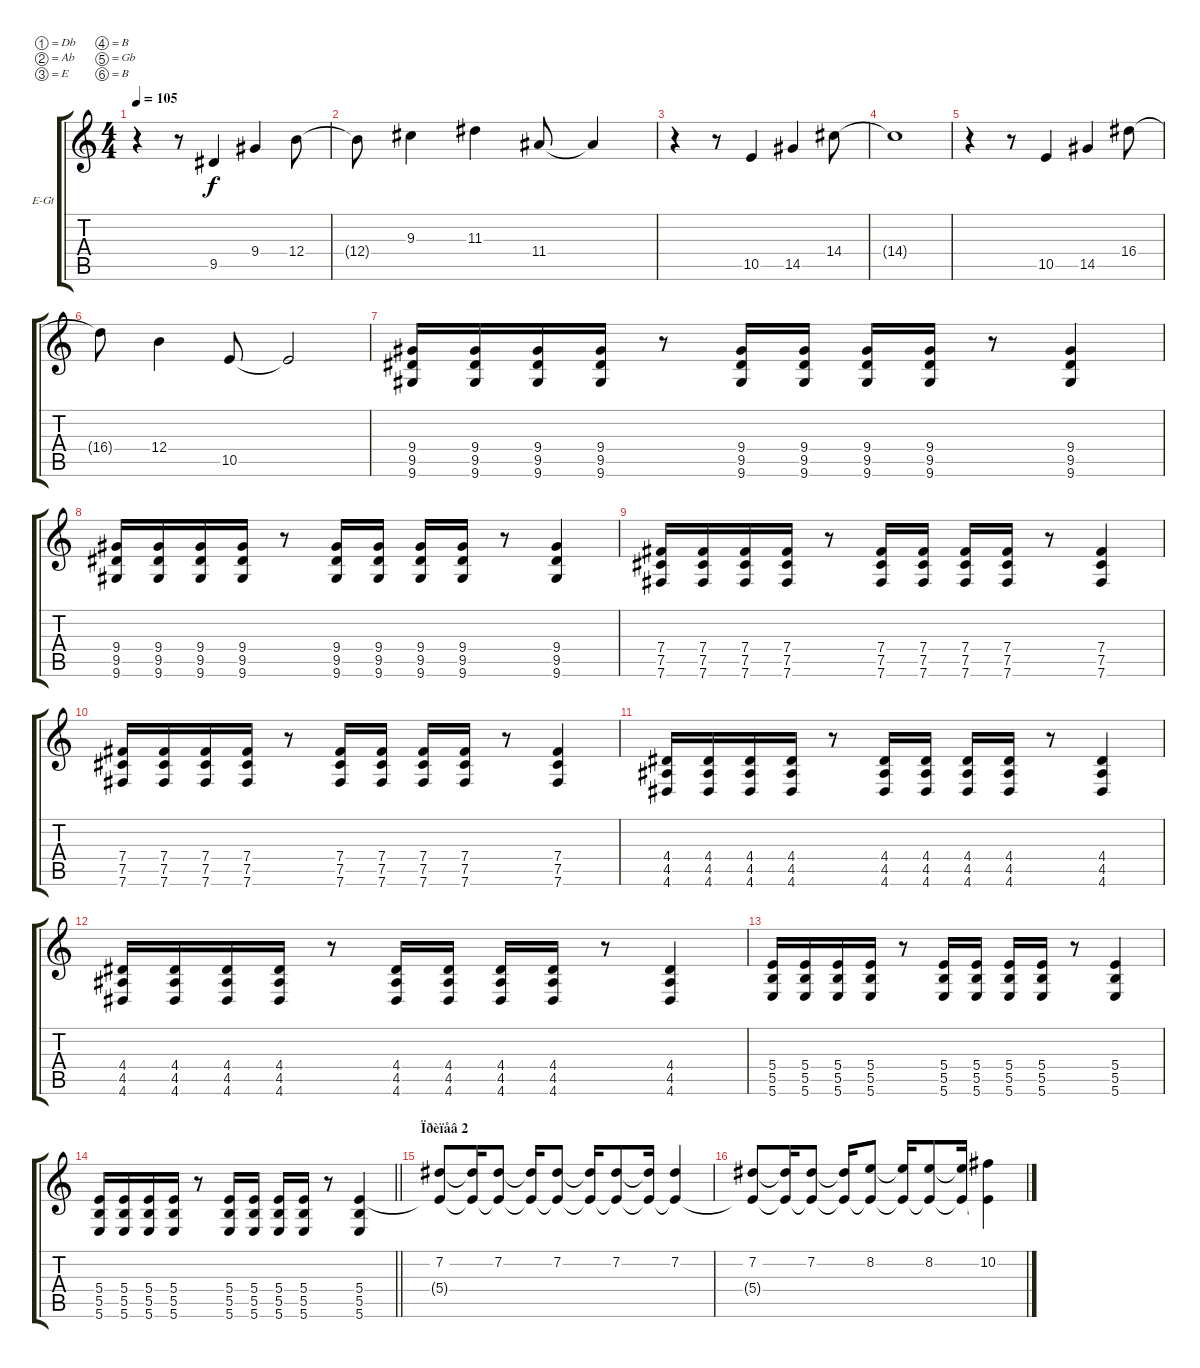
\bracketExtendMode groupsimilarinstruments
\firstSystemTrackNameOrientation horizontal
\otherSystemsTrackNameOrientation horizontal
\track ("E-Gt" "E-Gt") {solo instrument electricguitarclean}
\staff {score tabs}
\tuning (Db4 Ab3 E3 B2 Gb2 B1)
\ts (4 4)
\tempo 105
\clef g2
\ks c
r.4{dy f} r.8 9.5.4 9.4.4 12.4.8 |
12.4{t}.8 9.3.4 11.3.4 11.4.8 11.4{t}.4 |
r.4 r.8 10.5.4 14.5.4 14.4.8 |
14.4{t}.1 |
r.4 r.8 10.5.4 14.5.4 16.4.8 |
16.4{t}.8 12.4.4 10.5.8 10.5{t}.2 |
(9.4 9.5 9.6).16 (9.4 9.5 9.6).16 (9.4 9.5 9.6).16 (9.4 9.5 9.6).16 r.8 (9.4 9.5 9.6).16 (9.4 9.5 9.6).16 (9.4 9.5 9.6).16 (9.4 9.5 9.6).16 r.8 (9.4 9.5 9.6).4 |
(9.4 9.5 9.6).16 (9.4 9.5 9.6).16 (9.4 9.5 9.6).16 (9.4 9.5 9.6).16 r.8 (9.4 9.5 9.6).16 (9.4 9.5 9.6).16 (9.4 9.5 9.6).16 (9.4 9.5 9.6).16 r.8 (9.4 9.5 9.6).4 |
(7.4 7.5 7.6).16 (7.4 7.5 7.6).16 (7.4 7.5 7.6).16 (7.4 7.5 7.6).16 r.8 (7.4 7.5 7.6).16 (7.4 7.5 7.6).16 (7.4 7.5 7.6).16 (7.4 7.5 7.6).16 r.8 (7.4 7.5 7.6).4 |
(7.4 7.5 7.6).16 (7.4 7.5 7.6).16 (7.4 7.5 7.6).16 (7.4 7.5 7.6).16 r.8 (7.4 7.5 7.6).16 (7.4 7.5 7.6).16 (7.4 7.5 7.6).16 (7.4 7.5 7.6).16 r.8 (7.4 7.5 7.6).4 |
(4.4 4.5 4.6).16 (4.4 4.5 4.6).16 (4.4 4.5 4.6).16 (4.4 4.5 4.6).16 r.8 (4.4 4.5 4.6).16 (4.4 4.5 4.6).16 (4.4 4.5 4.6).16 (4.4 4.5 4.6).16 r.8 (4.4 4.5 4.6).4 |
(4.4 4.5 4.6).16 (4.4 4.5 4.6).16 (4.4 4.5 4.6).16 (4.4 4.5 4.6).16 r.8 (4.4 4.5 4.6).16 (4.4 4.5 4.6).16 (4.4 4.5 4.6).16 (4.4 4.5 4.6).16 r.8 (4.4 4.5 4.6).4 |
(5.4 5.5 5.6).16 (5.4 5.5 5.6).16 (5.4 5.5 5.6).16 (5.4 5.5 5.6).16 r.8 (5.4 5.5 5.6).16 (5.4 5.5 5.6).16 (5.4 5.5 5.6).16 (5.4 5.5 5.6).16 r.8 (5.4 5.5 5.6).4 |
\barLineRight lightlight
(5.4 5.5 5.6).16 (5.4 5.5 5.6).16 (5.4 5.5 5.6).16 (5.4 5.5 5.6).16 r.8 (5.4 5.5 5.6).16 (5.4 5.5 5.6).16 (5.4 5.5 5.6).16 (5.4 5.5 5.6).16 r.8 (5.4 5.5 5.6).4 |
\section ("" "Ïðèïåâ 2")
(7.2 5.4{t}).8 (7.2{t} 5.4{t}).16 (7.2 5.4{t}).8 (7.2{t} 5.4{t}).16 (7.2 5.4{t}).8 (7.2{t} 5.4{t}).16 (7.2 5.4{t}).8 (7.2{t} 5.4{t}).16 (7.2 5.4{t}).4 |
(7.2 5.4{t}).8 (7.2{t} 5.4{t}).16 (7.2 5.4{t}).8 (7.2{t} 5.4{t}).16 (8.2 5.4{t}).8 (8.2{t} 5.4{t}).16 (8.2 5.4{t}).8 (8.2{t} 5.4{t}).16 (10.2 5.4{t}).4
